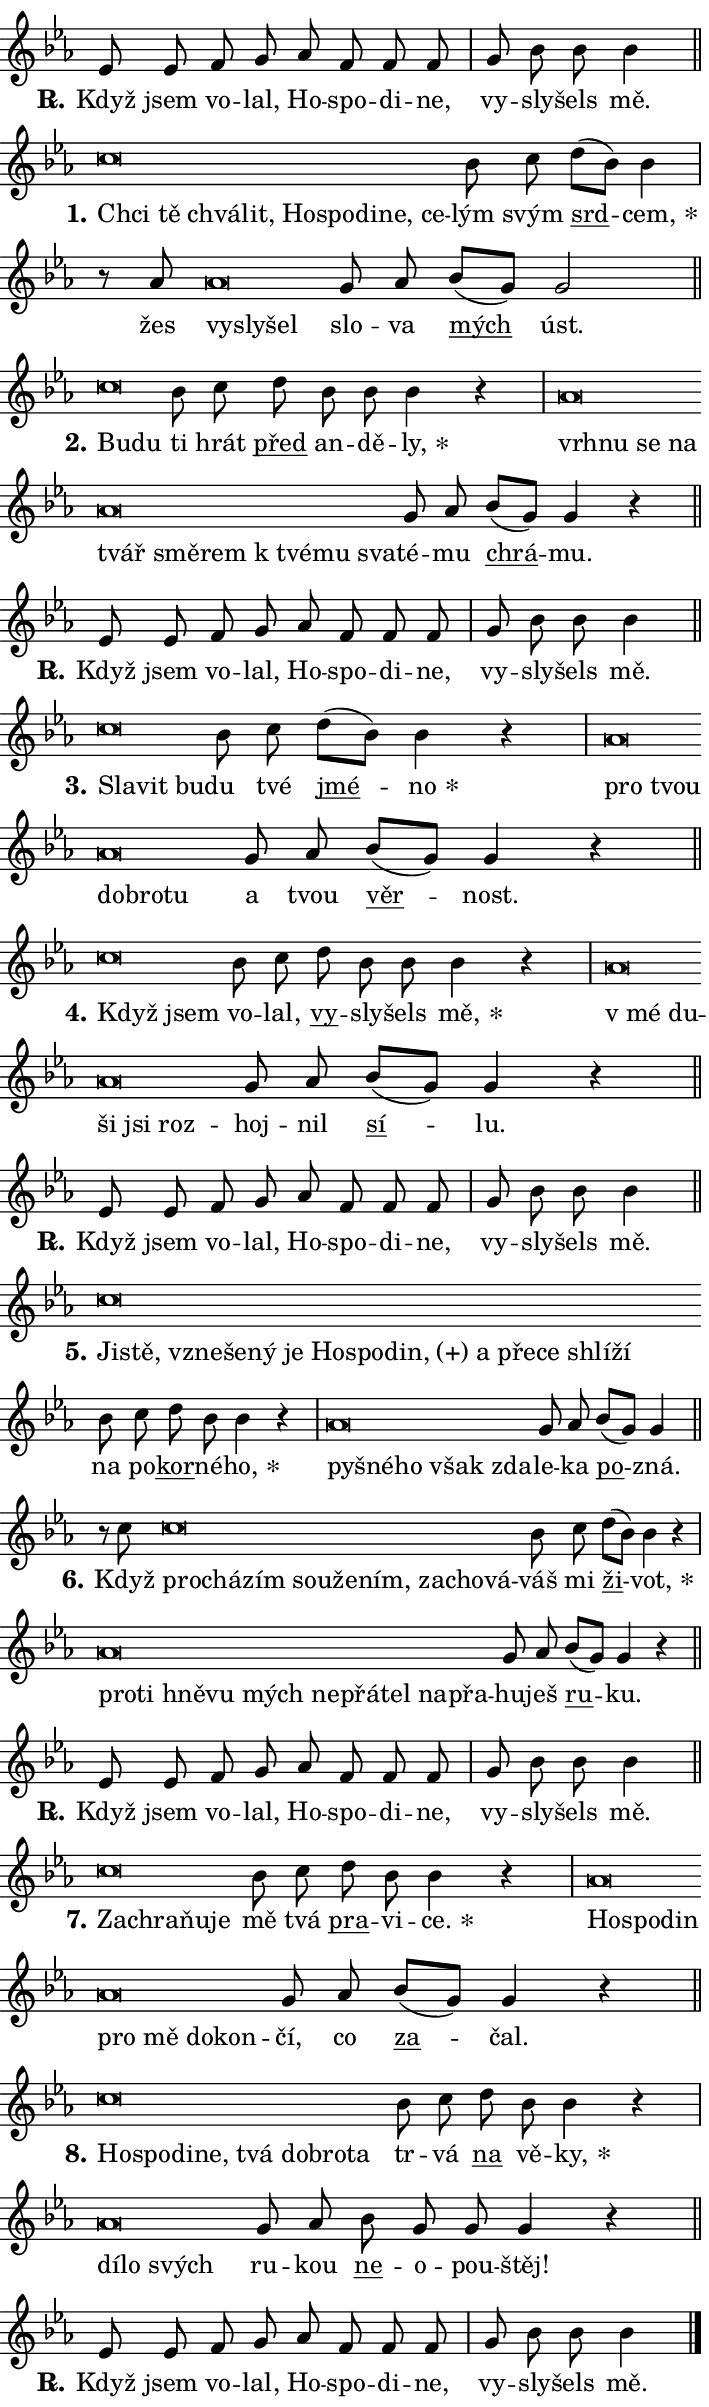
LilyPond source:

\version "2.24.0"
\header { tagline = "" }
\paper {
  indent = 0\cm
  top-margin = 0\cm
  right-margin = 0.13\cm % to fit lyric hyphens
  bottom-margin = 0\cm
  left-margin = 0\cm
  paper-width = 12\cm
  page-breaking = #ly:one-page-breaking
  system-system-spacing.basic-distance = #11
  score-system-spacing.basic-distance = #11
  ragged-last = ##f
}


%% Author: Thomas Morley
%% https://lists.gnu.org/archive/html/lilypond-user/2020-05/msg00002.html
#(define (line-position grob)
"Returns position of @var[grob} in current system:
   @code{'start}, if at first time-step
   @code{'end}, if at last time-step
   @code{'middle} otherwise
"
  (let* ((col (ly:item-get-column grob))
         (ln (ly:grob-object col 'left-neighbor))
         (rn (ly:grob-object col 'right-neighbor))
         (col-to-check-left (if (ly:grob? ln) ln col))
         (col-to-check-right (if (ly:grob? rn) rn col))
         (break-dir-left
           (and
             (ly:grob-property col-to-check-left 'non-musical #f)
             (ly:item-break-dir col-to-check-left)))
         (break-dir-right
           (and
             (ly:grob-property col-to-check-right 'non-musical #f)
             (ly:item-break-dir col-to-check-right))))
        (cond ((eqv? 1 break-dir-left) 'start)
              ((eqv? -1 break-dir-right) 'end)
              (else 'middle))))

#(define (tranparent-at-line-position vctor)
  (lambda (grob)
  "Relying on @code{line-position} select the relevant enry from @var{vctor}.
Used to determine transparency,"
    (case (line-position grob)
      ((end) (not (vector-ref vctor 0)))
      ((middle) (not (vector-ref vctor 1)))
      ((start) (not (vector-ref vctor 2))))))

noteHeadBreakVisibility =
#(define-music-function (break-visibility)(vector?)
"Makes @code{NoteHead}s transparent relying on @var{break-visibility}"
#{
  \override NoteHead.transparent =
    #(tranparent-at-line-position break-visibility)
#})

#(define delete-ledgers-for-transparent-note-heads
  (lambda (grob)
    "Reads whether a @code{NoteHead} is transparent.
If so this @code{NoteHead} is removed from @code{'note-heads} from
@var{grob}, which is supposed to be @code{LedgerLineSpanner}.
As a result ledgers are not printed for this @code{NoteHead}"
    (let* ((nhds-array (ly:grob-object grob 'note-heads))
           (nhds-list
             (if (ly:grob-array? nhds-array)
                 (ly:grob-array->list nhds-array)
                 '()))
           ;; Relies on the transparent-property being done before
           ;; Staff.LedgerLineSpanner.after-line-breaking is executed.
           ;; This is fragile ...
           (to-keep
             (remove
               (lambda (nhd)
                 (ly:grob-property nhd 'transparent #f))
               nhds-list)))
      ;; TODO find a better method to iterate over grob-arrays, similiar
      ;; to filter/remove etc for lists
      ;; For now rebuilt from scratch
      (set! (ly:grob-object grob 'note-heads)  '())
      (for-each
        (lambda (nhd)
          (ly:pointer-group-interface::add-grob grob 'note-heads nhd))
        to-keep))))

squashNotes = {
  \override NoteHead.X-extent = #'(-0.2 . 0.2)
  \override NoteHead.Y-extent = #'(-0.75 . 0)
  \override NoteHead.stencil =
    #(lambda (grob)
       (let ((pos (ly:grob-property grob 'staff-position)))
         (begin
           (if (< pos -7) (display "ERROR: Lower brevis then expected\n") (display ""))
           (if (<= pos -6) ly:text-interface::print ly:note-head::print))))
}
unSquashNotes = {
  \revert NoteHead.X-extent
  \revert NoteHead.Y-extent
  \revert NoteHead.stencil
}

hideNotes = \noteHeadBreakVisibility #begin-of-line-visible
unHideNotes = \noteHeadBreakVisibility #all-visible

% work-around for resetting accidentals
% https://lilypond.org/doc/v2.23/Documentation/notation/displaying-rhythms#unmetered-music
cadenzaMeasure = {
  \cadenzaOff
  \partial 1024 s1024
  \cadenzaOn
}

#(define-markup-command (accent layout props text) (markup?)
  "Underline accented syllable"
  (interpret-markup layout props
    #{\markup \override #'(offset . 4.3) \underline { #text }#}))

responsum = \markup \concat {
  "R" \hspace #-1.05 \path #0.1 #'((moveto 0 0.07) (lineto 0.9 0.8)) \hspace #0.05 "."
}

spaceSize = #0.6828661417322834 % exact space size for TeX Gyre Schola

\layout {
  \context {
    \Staff
    \remove "Time_signature_engraver"
    \override LedgerLineSpanner.after-line-breaking = #delete-ledgers-for-transparent-note-heads
  }
  \context {
    \Lyrics {
      \override LyricSpace.minimum-distance = \spaceSize
      \override LyricText.font-name = #"TeX Gyre Schola"
      \override LyricText.font-size = 1
      \override StanzaNumber.font-name = #"TeX Gyre Schola Bold"
      \override StanzaNumber.font-size = 1
    }
  }
  \context {
    \Score 
    \override NoteHead.text =
      #(lambda (grob) 
        (let ((pos (ly:grob-property grob 'staff-position)))
          #{\markup {
            \combine
              \halign #-0.55 \raise #(if (= pos -6) 0 0.5) \override #'(thickness . 2) \draw-line #'(3.2 . 0)
              \musicglyph "noteheads.sM1"
          }#}))
  }
}

% magnetic-lyrics.ily
%
%   written by
%     Jean Abou Samra <jean@abou-samra.fr>
%     Werner Lemberg <wl@gnu.org>
%
%   adapted by
%     Jiri Hon <jiri.hon@gmail.com>
%
% Version 2022-Apr-15

% https://www.mail-archive.com/lilypond-user@gnu.org/msg149350.html

#(define (Left_hyphen_pointer_engraver context)
   "Collect syllable-hyphen-syllable occurrences in lyrics and store
them in properties.  This engraver only looks to the left.  For
example, if the lyrics input is @code{foo -- bar}, it does the
following.

@itemize @bullet
@item
Set the @code{text} property of the @code{LyricHyphen} grob between
@q{foo} and @q{bar} to @code{foo}.

@item
Set the @code{left-hyphen} property of the @code{LyricText} grob with
text @q{foo} to the @code{LyricHyphen} grob between @q{foo} and
@q{bar}.
@end itemize

Use this auxiliary engraver in combination with the
@code{lyric-@/text::@/apply-@/magnetic-@/offset!} hook."
   (let ((hyphen #f)
         (text #f))
     (make-engraver
      (acknowledgers
       ((lyric-syllable-interface engraver grob source-engraver)
        (set! text grob)))
      (end-acknowledgers
       ((lyric-hyphen-interface engraver grob source-engraver)
        ;(when (not (grob::has-interface grob 'lyric-space-interface))
          (set! hyphen grob)));)
      ((stop-translation-timestep engraver)
       (when (and text hyphen)
         (ly:grob-set-object! text 'left-hyphen hyphen))
       (set! text #f)
       (set! hyphen #f)))))

#(define (lyric-text::apply-magnetic-offset! grob)
   "If the space between two syllables is less than the value in
property @code{LyricText@/.details@/.squash-threshold}, move the right
syllable to the left so that it gets concatenated with the left
syllable.

Use this function as a hook for
@code{LyricText@/.after-@/line-@/breaking} if the
@code{Left_@/hyphen_@/pointer_@/engraver} is active."
   (let ((hyphen (ly:grob-object grob 'left-hyphen #f)))
     (when hyphen
       (let ((left-text (ly:spanner-bound hyphen LEFT)))
         (when (grob::has-interface left-text 'lyric-syllable-interface)
           (let* ((common (ly:grob-common-refpoint grob left-text X))
                  (this-x-ext (ly:grob-extent grob common X))
                  (left-x-ext
                   (begin
                     ;; Trigger magnetism for left-text.
                     (ly:grob-property left-text 'after-line-breaking)
                     (ly:grob-extent left-text common X)))
                  ;; `delta` is the gap width between two syllables.
                  (delta (- (interval-start this-x-ext)
                            (interval-end left-x-ext)))
                  (details (ly:grob-property grob 'details))
                  (threshold (assoc-get 'squash-threshold details 0.2)))
             (when (< delta threshold)
               (let* (;; We have to manipulate the input text so that
                      ;; ligatures crossing syllable boundaries are not
                      ;; disabled.  For languages based on the Latin
                      ;; script this is essentially a beautification.
                      ;; However, for non-Western scripts it can be a
                      ;; necessity.
                      (lt (ly:grob-property left-text 'text))
                      (rt (ly:grob-property grob 'text))
                      (is-space (grob::has-interface hyphen 'lyric-space-interface))
                      (space (if is-space " " ""))
                      (extra-delta (if is-space spaceSize 0))
                      ;; Append new syllable.
                      (ltrt-space (if (and (string? lt) (string? rt))
                                (string-append lt space rt)
                                (make-concat-markup (list lt space rt))))
                      ;; Right-align `ltrt` to the right side.
                      (ltrt-space-markup (grob-interpret-markup
                               grob
                               (make-translate-markup
                                (cons (interval-length this-x-ext) 0)
                                (make-right-align-markup ltrt-space)))))
                 (begin
                   ;; Don't print `left-text`.
                   (ly:grob-set-property! left-text 'stencil #f)
                   ;; Set text and stencil (which holds all collected
                   ;; syllables so far) and shift it to the left.
                   (ly:grob-set-property! grob 'text ltrt-space)
                   (ly:grob-set-property! grob 'stencil ltrt-space-markup)
                   (ly:grob-translate-axis! grob (- (- delta extra-delta)) X))))))))))


#(define (lyric-hyphen::displace-bounds-first grob)
   ;; Make very sure this callback isn't triggered too early.
   (let ((left (ly:spanner-bound grob LEFT))
         (right (ly:spanner-bound grob RIGHT)))
     (ly:grob-property left 'after-line-breaking)
     (ly:grob-property right 'after-line-breaking)
     (ly:lyric-hyphen::print grob)))

squashThreshold = #0.4

\layout {
  \context {
    \Lyrics
    \consists #Left_hyphen_pointer_engraver
    \override LyricText.after-line-breaking =
      #lyric-text::apply-magnetic-offset!
    \override LyricHyphen.stencil = #lyric-hyphen::displace-bounds-first
    \override LyricText.details.squash-threshold = \squashThreshold
    \override LyricHyphen.minimum-distance = 0
    \override LyricHyphen.minimum-length = \squashThreshold
  }
}

squashText = \override LyricText.details.squash-threshold = 9999
unSquashText = \override LyricText.details.squash-threshold = \squashThreshold

leftText = \override LyricText.self-alignment-X = #LEFT
unLeftText = \revert LyricText.self-alignment-X

starOffset = #(lambda (grob) 
                (let ((x_offset (ly:self-alignment-interface::aligned-on-x-parent grob)))
                  (if (= x_offset 0) 0 (+ x_offset 1.2))))

star = #(define-music-function (syllable)(string?)
"Append star separator at the end of a syllable"
#{
  \once \override LyricText.X-offset = #starOffset
  \lyricmode { \markup {
    #syllable
    \override #'((font-name . "TeX Gyre Schola Bold")) \hspace #0.2 \lower #0.65 \larger "*"
  } }
#})

starAccent = #(define-music-function (syllable)(string?)
"Append star separator at the end of a syllable and make accent"
#{
  \once \override LyricText.X-offset = #starOffset
  \lyricmode { \markup {
    \accent #syllable
    \override #'((font-name . "TeX Gyre Schola Bold")) \hspace #0.2 \lower #0.65 \larger "*"
  } }
#})

breath = #(define-music-function (syllable)(string?)
"Append breathing indicator at the end of a syllable"
#{
  \lyricmode { \markup { #syllable "+" } }
#})

optionalBreath = #(define-music-function (syllable)(string?)
"Append optional breathing indicator at the end of a syllable"
#{
  \lyricmode { \markup { #syllable "(+)" } }
#})


\score {
    <<
        \new Voice = "melody" { \cadenzaOn \key es \major \relative { es'8 es f g \bar "" as f f f \cadenzaMeasure \bar "|" g bes bes bes4 \cadenzaMeasure \bar "||" \break } }
        \new Lyrics \lyricsto "melody" { \lyricmode { \set stanza = \responsum
Když jsem vo -- lal, Ho -- spo -- di -- ne, vy -- sly -- šels mě. } }
    >>
    \layout {}
}

\score {
    <<
        \new Voice = "melody" { \cadenzaOn \key es \major \relative { \squashNotes c''\breve*1/16 \hideNotes \breve*1/16 \bar "" \breve*1/16 \bar "" \breve*1/16 \bar "" \breve*1/16 \bar "" \breve*1/16 \bar "" \breve*1/16 \bar "" \breve*1/16 \breve*1/16 \bar "" \unHideNotes \unSquashNotes bes8 c \bar "" d[( bes)] bes4 \cadenzaMeasure \bar "|" r8 as8 \squashNotes as\breve*1/16 \hideNotes \breve*1/16 \breve*1/16 \bar "" \unHideNotes \unSquashNotes g8 as \bar "" bes[( g)] g2 \cadenzaMeasure \bar "||" \break } }
        \new Lyrics \lyricsto "melody" { \lyricmode { \set stanza = "1."
\leftText Chci \squashText tě chvá -- lit, Ho -- spo -- di -- ne, ce -- \unLeftText \unSquashText lým svým \markup \accent srd -- \star cem, žes \leftText vy -- \squashText sly -- šel \unLeftText \unSquashText slo -- va \markup \accent mých úst. } }
    >>
    \layout {}
}

\score {
    <<
        \new Voice = "melody" { \cadenzaOn \key es \major \relative { \squashNotes c''\breve*1/16 \hideNotes \breve*1/16 \bar "" \unHideNotes \unSquashNotes bes8 c \bar "" d bes bes bes4 r \cadenzaMeasure \bar "|" \squashNotes as\breve*1/16 \hideNotes \breve*1/16 \bar "" \breve*1/16 \bar "" \breve*1/16 \bar "" \breve*1/16 \bar "" \breve*1/16 \bar "" \breve*1/16 \bar "" \breve*1/16 \bar "" \breve*1/16 \breve*1/16 \bar "" \unHideNotes \unSquashNotes g8 as \bar "" bes[( g)] g4 r \cadenzaMeasure \bar "||" \break } }
        \new Lyrics \lyricsto "melody" { \lyricmode { \set stanza = "2."
\leftText Bu -- \squashText du \unLeftText \unSquashText ti hrát \markup \accent před an -- dě -- \star ly, \leftText vrh -- \squashText nu se na tvář smě -- rem "k tvé" -- mu sva -- \unLeftText \unSquashText té -- mu \markup \accent chrá -- mu. } }
    >>
    \layout {}
}

\score {
    <<
        \new Voice = "melody" { \cadenzaOn \key es \major \relative { es'8 es f g \bar "" as f f f \cadenzaMeasure \bar "|" g bes bes bes4 \cadenzaMeasure \bar "||" \break } }
        \new Lyrics \lyricsto "melody" { \lyricmode { \set stanza = \responsum
Když jsem vo -- lal, Ho -- spo -- di -- ne, vy -- sly -- šels mě. } }
    >>
    \layout {}
}

\score {
    <<
        \new Voice = "melody" { \cadenzaOn \key es \major \relative { \squashNotes c''\breve*1/16 \hideNotes \breve*1/16 \breve*1/16 \bar "" \unHideNotes \unSquashNotes bes8 c \bar "" d[( bes)] bes4 r \cadenzaMeasure \bar "|" \squashNotes as\breve*1/16 \hideNotes \breve*1/16 \bar "" \breve*1/16 \bar "" \breve*1/16 \breve*1/16 \bar "" \unHideNotes \unSquashNotes g8 as \bar "" bes[( g)] g4 r \cadenzaMeasure \bar "||" \break } }
        \new Lyrics \lyricsto "melody" { \lyricmode { \set stanza = "3."
\leftText Sla -- \squashText vit bu -- \unLeftText \unSquashText du tvé \markup \accent jmé -- \star no \leftText pro \squashText tvou dob -- ro -- tu \unLeftText \unSquashText a tvou \markup \accent věr -- nost. } }
    >>
    \layout {}
}

\score {
    <<
        \new Voice = "melody" { \cadenzaOn \key es \major \relative { \squashNotes c''\breve*1/16 \hideNotes \breve*1/16 \bar "" \unHideNotes \unSquashNotes bes8 c \bar "" d bes bes bes4 r \cadenzaMeasure \bar "|" \squashNotes as\breve*1/16 \hideNotes \breve*1/16 \bar "" \breve*1/16 \bar "" \breve*1/16 \breve*1/16 \bar "" \unHideNotes \unSquashNotes g8 as \bar "" bes[( g)] g4 r \cadenzaMeasure \bar "||" \break } }
        \new Lyrics \lyricsto "melody" { \lyricmode { \set stanza = "4."
\leftText Když \squashText jsem \unLeftText \unSquashText vo -- lal, \markup \accent vy -- sly -- šels \star mě, \leftText "v mé" \squashText du -- ši jsi roz -- \unLeftText \unSquashText hoj -- nil \markup \accent sí -- lu. } }
    >>
    \layout {}
}

\score {
    <<
        \new Voice = "melody" { \cadenzaOn \key es \major \relative { es'8 es f g \bar "" as f f f \cadenzaMeasure \bar "|" g bes bes bes4 \cadenzaMeasure \bar "||" \break } }
        \new Lyrics \lyricsto "melody" { \lyricmode { \set stanza = \responsum
Když jsem vo -- lal, Ho -- spo -- di -- ne, vy -- sly -- šels mě. } }
    >>
    \layout {}
}

\score {
    <<
        \new Voice = "melody" { \cadenzaOn \key es \major \relative { \squashNotes c''\breve*1/16 \hideNotes \breve*1/16 \bar "" \breve*1/16 \bar "" \breve*1/16 \bar "" \breve*1/16 \bar "" \breve*1/16 \bar "" \breve*1/16 \bar "" \breve*1/16 \bar "" \breve*1/16 \bar "" \breve*1/16 \bar "" \breve*1/16 \bar "" \breve*1/16 \bar "" \breve*1/16 \breve*1/16 \bar "" \unHideNotes \unSquashNotes bes8 c \bar "" d bes bes4 r \cadenzaMeasure \bar "|" \squashNotes as\breve*1/16 \hideNotes \breve*1/16 \bar "" \breve*1/16 \bar "" \breve*1/16 \breve*1/16 \bar "" \unHideNotes \unSquashNotes g8 as \bar "" bes[( g)] g4 \cadenzaMeasure \bar "||" \break } }
        \new Lyrics \lyricsto "melody" { \lyricmode { \set stanza = "5."
\leftText Ji -- \squashText stě, vzne -- še -- ný je Ho -- spo -- \optionalBreath din, a pře -- ce shlí -- ží \unLeftText \unSquashText na po -- \markup \accent kor -- né -- \star ho, \leftText py -- \squashText šné -- ho však zda -- \unLeftText \unSquashText le -- ka \markup \accent po -- zná. } }
    >>
    \layout {}
}

\score {
    <<
        \new Voice = "melody" { \cadenzaOn \key es \major \relative { r8 c''8 \squashNotes c\breve*1/16 \hideNotes \breve*1/16 \bar "" \breve*1/16 \bar "" \breve*1/16 \bar "" \breve*1/16 \bar "" \breve*1/16 \bar "" \breve*1/16 \bar "" \breve*1/16 \breve*1/16 \bar "" \unHideNotes \unSquashNotes bes8 c \bar "" d[( bes)] bes4 r \cadenzaMeasure \bar "|" \squashNotes as\breve*1/16 \hideNotes \breve*1/16 \bar "" \breve*1/16 \bar "" \breve*1/16 \bar "" \breve*1/16 \bar "" \breve*1/16 \bar "" \breve*1/16 \bar "" \breve*1/16 \bar "" \breve*1/16 \breve*1/16 \bar "" \unHideNotes \unSquashNotes g8 as \bar "" bes[( g)] g4 r \cadenzaMeasure \bar "||" \break } }
        \new Lyrics \lyricsto "melody" { \lyricmode { \set stanza = "6."
Když \leftText pro -- \squashText chá -- zím sou -- že -- ním, za -- cho -- vá -- \unLeftText \unSquashText váš mi \markup \accent ži -- \star vot, \leftText pro -- \squashText ti hně -- vu mých ne -- přá -- tel na -- přa -- \unLeftText \unSquashText hu -- ješ \markup \accent ru -- ku. } }
    >>
    \layout {}
}

\score {
    <<
        \new Voice = "melody" { \cadenzaOn \key es \major \relative { es'8 es f g \bar "" as f f f \cadenzaMeasure \bar "|" g bes bes bes4 \cadenzaMeasure \bar "||" \break } }
        \new Lyrics \lyricsto "melody" { \lyricmode { \set stanza = \responsum
Když jsem vo -- lal, Ho -- spo -- di -- ne, vy -- sly -- šels mě. } }
    >>
    \layout {}
}

\score {
    <<
        \new Voice = "melody" { \cadenzaOn \key es \major \relative { \squashNotes c''\breve*1/16 \hideNotes \breve*1/16 \bar "" \breve*1/16 \breve*1/16 \bar "" \unHideNotes \unSquashNotes bes8 c \bar "" d bes bes4 r \cadenzaMeasure \bar "|" \squashNotes as\breve*1/16 \hideNotes \breve*1/16 \bar "" \breve*1/16 \bar "" \breve*1/16 \bar "" \breve*1/16 \bar "" \breve*1/16 \breve*1/16 \bar "" \unHideNotes \unSquashNotes g8 as \bar "" bes[( g)] g4 r \cadenzaMeasure \bar "||" \break } }
        \new Lyrics \lyricsto "melody" { \lyricmode { \set stanza = "7."
\leftText Za -- \squashText chra -- ňu -- je \unLeftText \unSquashText mě tvá \markup \accent pra -- vi -- \star ce. \leftText Ho -- \squashText spo -- din pro mě do -- kon -- \unLeftText \unSquashText čí, co \markup \accent za -- čal. } }
    >>
    \layout {}
}

\score {
    <<
        \new Voice = "melody" { \cadenzaOn \key es \major \relative { \squashNotes c''\breve*1/16 \hideNotes \breve*1/16 \bar "" \breve*1/16 \bar "" \breve*1/16 \bar "" \breve*1/16 \bar "" \breve*1/16 \bar "" \breve*1/16 \breve*1/16 \bar "" \unHideNotes \unSquashNotes bes8 c \bar "" d bes bes4 r \cadenzaMeasure \bar "|" \squashNotes as\breve*1/16 \hideNotes \breve*1/16 \breve*1/16 \bar "" \unHideNotes \unSquashNotes g8 as \bar "" bes g g g4 r \cadenzaMeasure \bar "||" \break } }
        \new Lyrics \lyricsto "melody" { \lyricmode { \set stanza = "8."
\leftText Ho -- \squashText spo -- di -- ne, tvá dob -- ro -- ta \unLeftText \unSquashText tr -- vá \markup \accent na vě -- \star ky, \leftText dí -- \squashText lo svých \unLeftText \unSquashText ru -- kou \markup \accent ne -- o -- pou -- štěj! } }
    >>
    \layout {}
}

\score {
    <<
        \new Voice = "melody" { \cadenzaOn \key es \major \relative { es'8 es f g \bar "" as f f f \cadenzaMeasure \bar "|" g bes bes bes4 \cadenzaMeasure \bar "||" \break } \bar "|." }
        \new Lyrics \lyricsto "melody" { \lyricmode { \set stanza = \responsum
Když jsem vo -- lal, Ho -- spo -- di -- ne, vy -- sly -- šels mě. } }
    >>
    \layout {}
}
